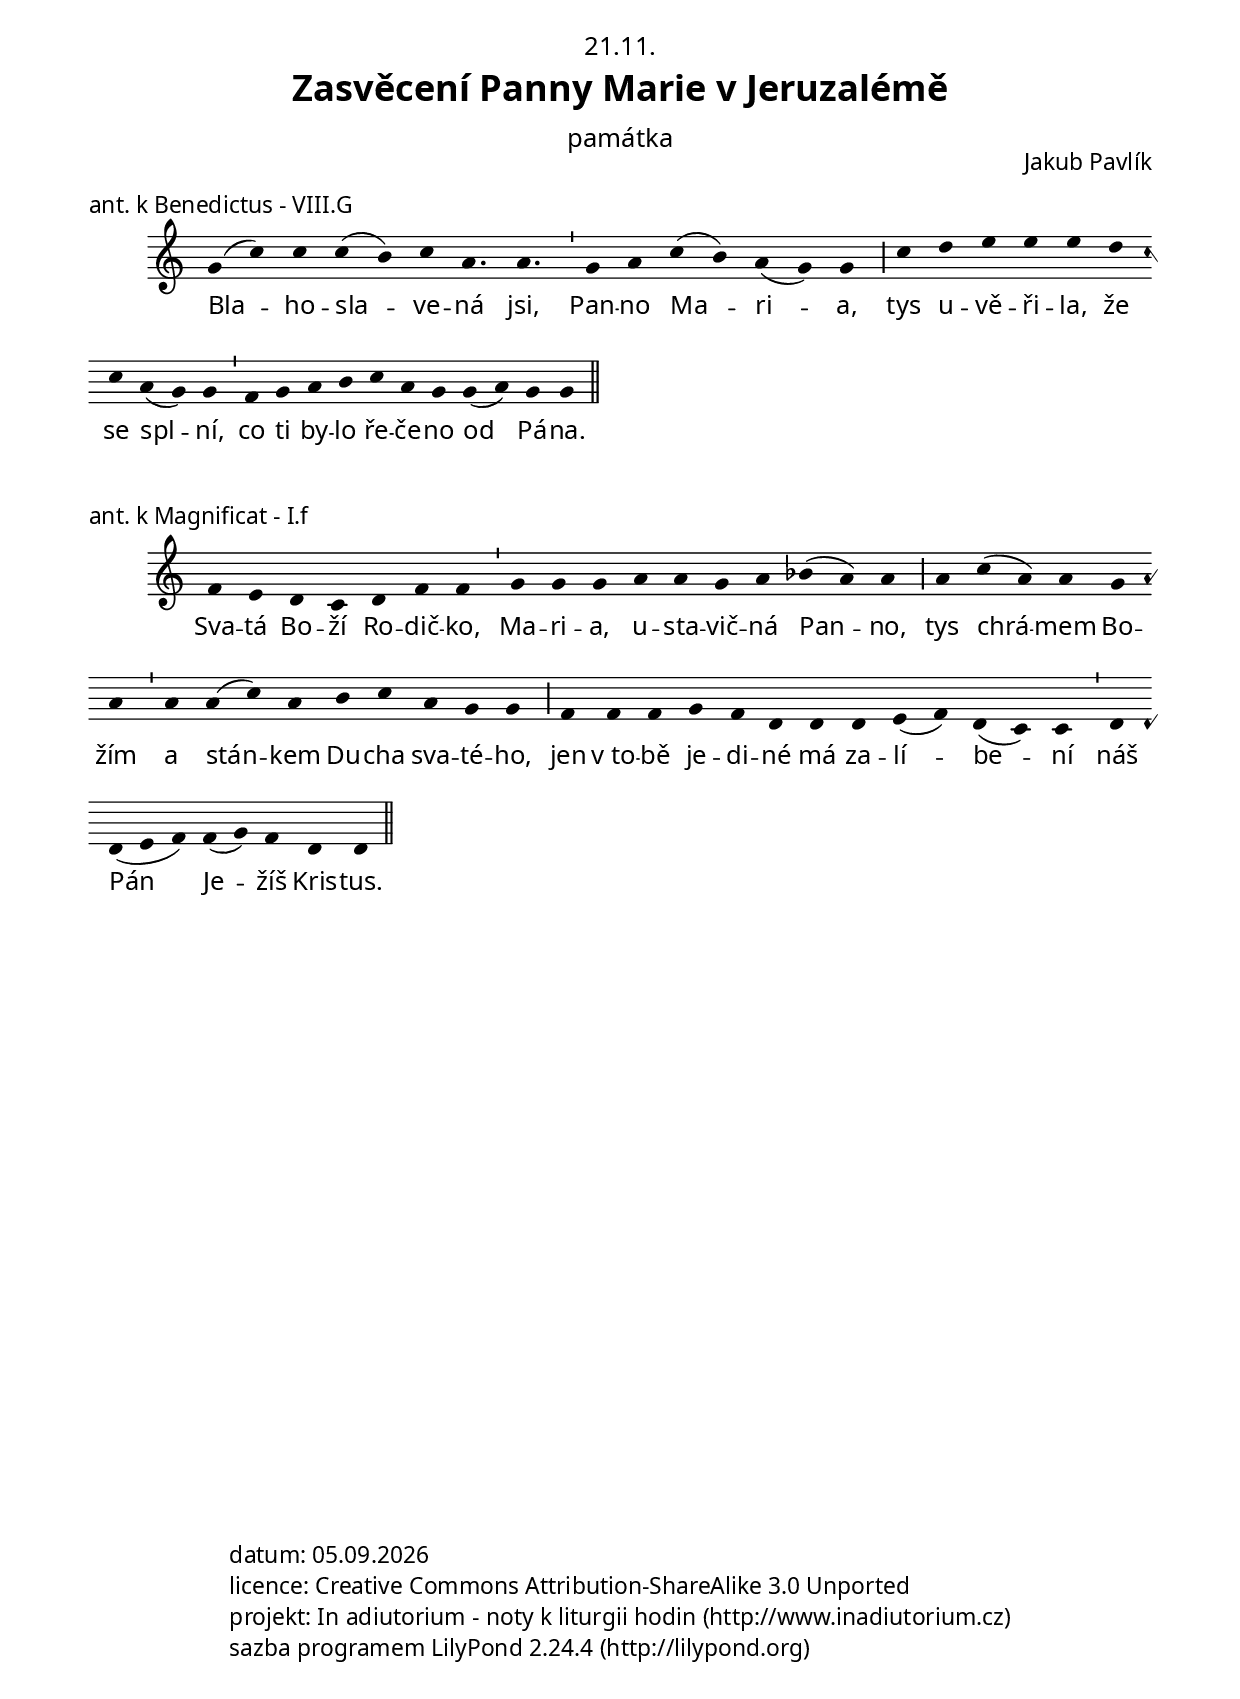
\version "2.17.5"

\include "../spolecne.ly"

\header {
  title = \markup\titleSvatek 
            "Zasvěcení Panny Marie v Jeruzalémě" 
            "památka"
            21.11.
  composer = "Jakub Pavlík"
}

\score {
  \relative c'' {
    \choralniRezim
    g4( c) c c( b) c a4. a \barMin g4 a c( b) a( g) g \barMaior
    c d e e e d c a( g) g \barMin f g a b c a g g( a) g g \barFinalis
  }
  \addlyrics {
    Bla -- ho -- sla -- ve -- ná jsi, Pan -- no Ma -- ri -- a,
    tys u -- vě -- ři -- la, že se spl -- ní,
    co ti by -- lo ře -- če -- no od Pá -- na.
  }
  \header {
    quid = "ant. k Benedictus"
    modus = "VIII"
    differentia = "G" 
    psalmus = "Magnificat"
    fial = "commune/commune_maria.ly#2ne-amag?-aleluja"
    id = ""
    piece = \markup {\sestavTitulekBezZalmu}
  }
}

\score {
  \relative c' {
    \choralniRezim
    f4 e d c d f f \barMin
    g g g a a g a bes( a) a \barMaior
    a c( a) a g a \barMin
    a a( c) a b c a g g \barMaior
    f f f g f d d d e( f) d( c) c \barMin
    d d( e f) f( g) f d d \barFinalis
  }
  \addlyrics {
    Sva -- tá Bo -- ží Ro -- dič -- ko,
    Ma -- ri -- a, u -- sta -- vič -- ná Pan -- no,
    tys chrá -- mem Bo -- žím 
    a stán -- kem Du -- cha sva -- té -- ho,
    jen v_to -- bě je -- di -- né má za -- lí -- be -- ní
    náš Pán Je -- žíš Kris -- tus.
  }
  \header {
    quid = "ant. k Magnificat"
    modus = "I"
    differentia = "f" 
    psalmus = ""
    id = ""
    piece = \markup {\sestavTitulekBezZalmu}
  }
}